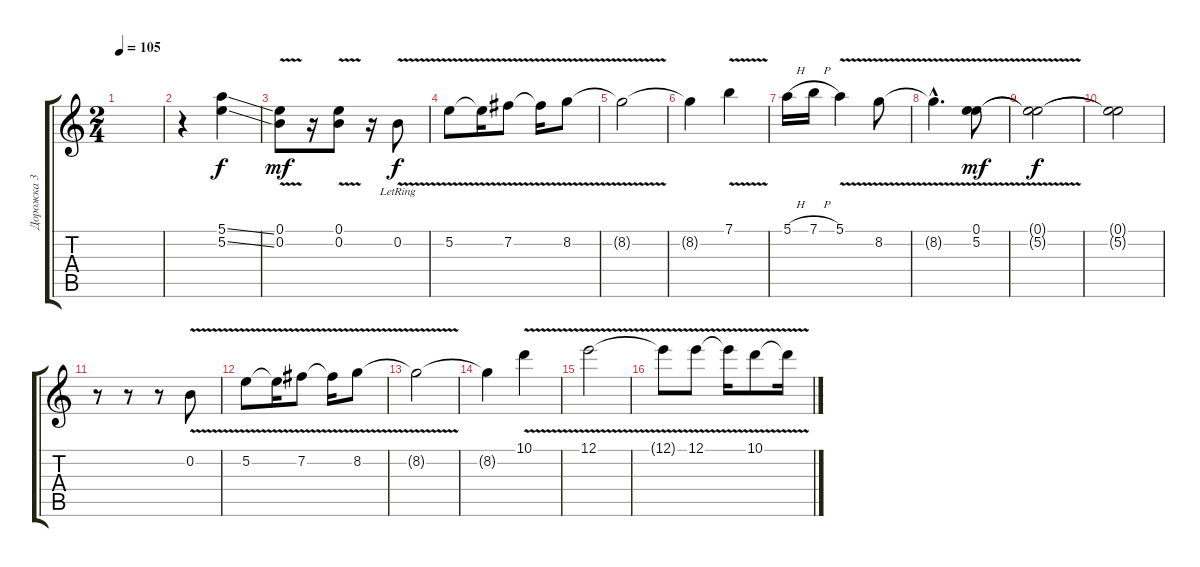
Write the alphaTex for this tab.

\track ("Дорожка 3" "Дорожка 3") {instrument overdrivenguitar}
\staff {score tabs}
\tuning (E4 B3 G3 D3 A2 E2) {hide}
\ts (2 4)
\tempo 105
\clef g2
\ks c
|
r.4 (5.1{ss} 5.2{ss}).4 |
(0.1{v} 0.2{v}).8{dy mf} r.16 (0.1{v} 0.2{v}).8 r.16 0.2{v lr}.8{dy f} |
5.2{v}.8 5.2{t}.16 7.2{v}.8 7.2{t}.16 8.2{v}.8 |
8.2{t}.2 |
8.2{t}.4 7.1{v}.4 |
5.1{h}.16 7.1{h}.16 5.1{v}.4 8.2{v}.8 |
8.2{hac t}.4{d} (0.1{v} 5.2{v}).8{dy mf} |
(0.1{t} 5.2{t}).2{dy f} |
(0.1{t} 5.2{t}).2 |
r.8 r.8 r.8 0.2{v}.8 |
5.2{v}.8 5.2{t}.16 7.2{v}.8 7.2{t}.16 8.2{v}.8 |
8.2{t}.2 |
8.2{t}.4 10.1{v}.4 |
12.1{v}.2 |
12.1{t}.8 12.1{v}.8 12.1{t}.16 10.1{v}.8 10.1{t}.16
